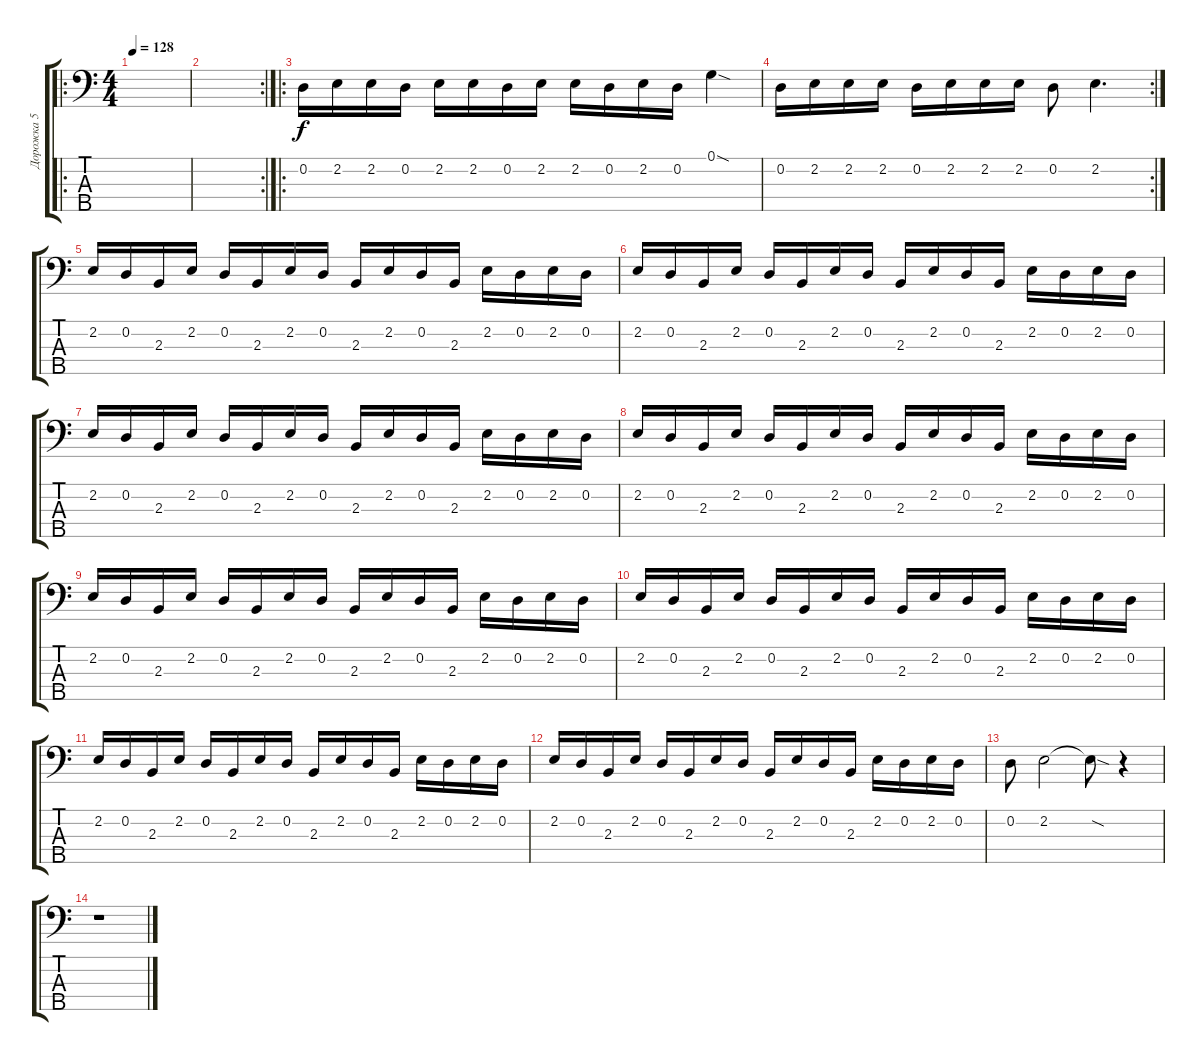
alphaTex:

\track ("Дорожка 5" "Дорожка 5") {instrument electricbassfinger}
\staff {score tabs}
\tuning (G2 D2 A1 E1 B0) {hide}
\ro
\ts (4 4)
\tempo 128
\clef f4
\ks c
|
\rc 2
|
\ro
0.2.16 2.2.16 2.2.16 0.2.16 2.2.16 2.2.16 0.2.16 2.2.16 2.2.16 0.2.16 2.2.16 0.2.16 0.1{sod}.4 |
\rc 2
0.2.16 2.2.16 2.2.16 2.2.16 0.2.16 2.2.16 2.2.16 2.2.16 0.2.8 2.2.4{d} |
2.2.16 0.2.16 2.3.16 2.2.16 0.2.16 2.3.16 2.2.16 0.2.16 2.3.16 2.2.16 0.2.16 2.3.16 2.2.16 0.2.16 2.2.16 0.2.16 |
2.2.16 0.2.16 2.3.16 2.2.16 0.2.16 2.3.16 2.2.16 0.2.16 2.3.16 2.2.16 0.2.16 2.3.16 2.2.16 0.2.16 2.2.16 0.2.16 |
2.2.16 0.2.16 2.3.16 2.2.16 0.2.16 2.3.16 2.2.16 0.2.16 2.3.16 2.2.16 0.2.16 2.3.16 2.2.16 0.2.16 2.2.16 0.2.16 |
2.2.16 0.2.16 2.3.16 2.2.16 0.2.16 2.3.16 2.2.16 0.2.16 2.3.16 2.2.16 0.2.16 2.3.16 2.2.16 0.2.16 2.2.16 0.2.16 |
2.2.16 0.2.16 2.3.16 2.2.16 0.2.16 2.3.16 2.2.16 0.2.16 2.3.16 2.2.16 0.2.16 2.3.16 2.2.16 0.2.16 2.2.16 0.2.16 |
2.2.16 0.2.16 2.3.16 2.2.16 0.2.16 2.3.16 2.2.16 0.2.16 2.3.16 2.2.16 0.2.16 2.3.16 2.2.16 0.2.16 2.2.16 0.2.16 |
2.2.16 0.2.16 2.3.16 2.2.16 0.2.16 2.3.16 2.2.16 0.2.16 2.3.16 2.2.16 0.2.16 2.3.16 2.2.16 0.2.16 2.2.16 0.2.16 |
2.2.16 0.2.16 2.3.16 2.2.16 0.2.16 2.3.16 2.2.16 0.2.16 2.3.16 2.2.16 0.2.16 2.3.16 2.2.16 0.2.16 2.2.16 0.2.16 |
0.2.8 2.2.2 2.2{sod t}.8 r.4 |
r.1
